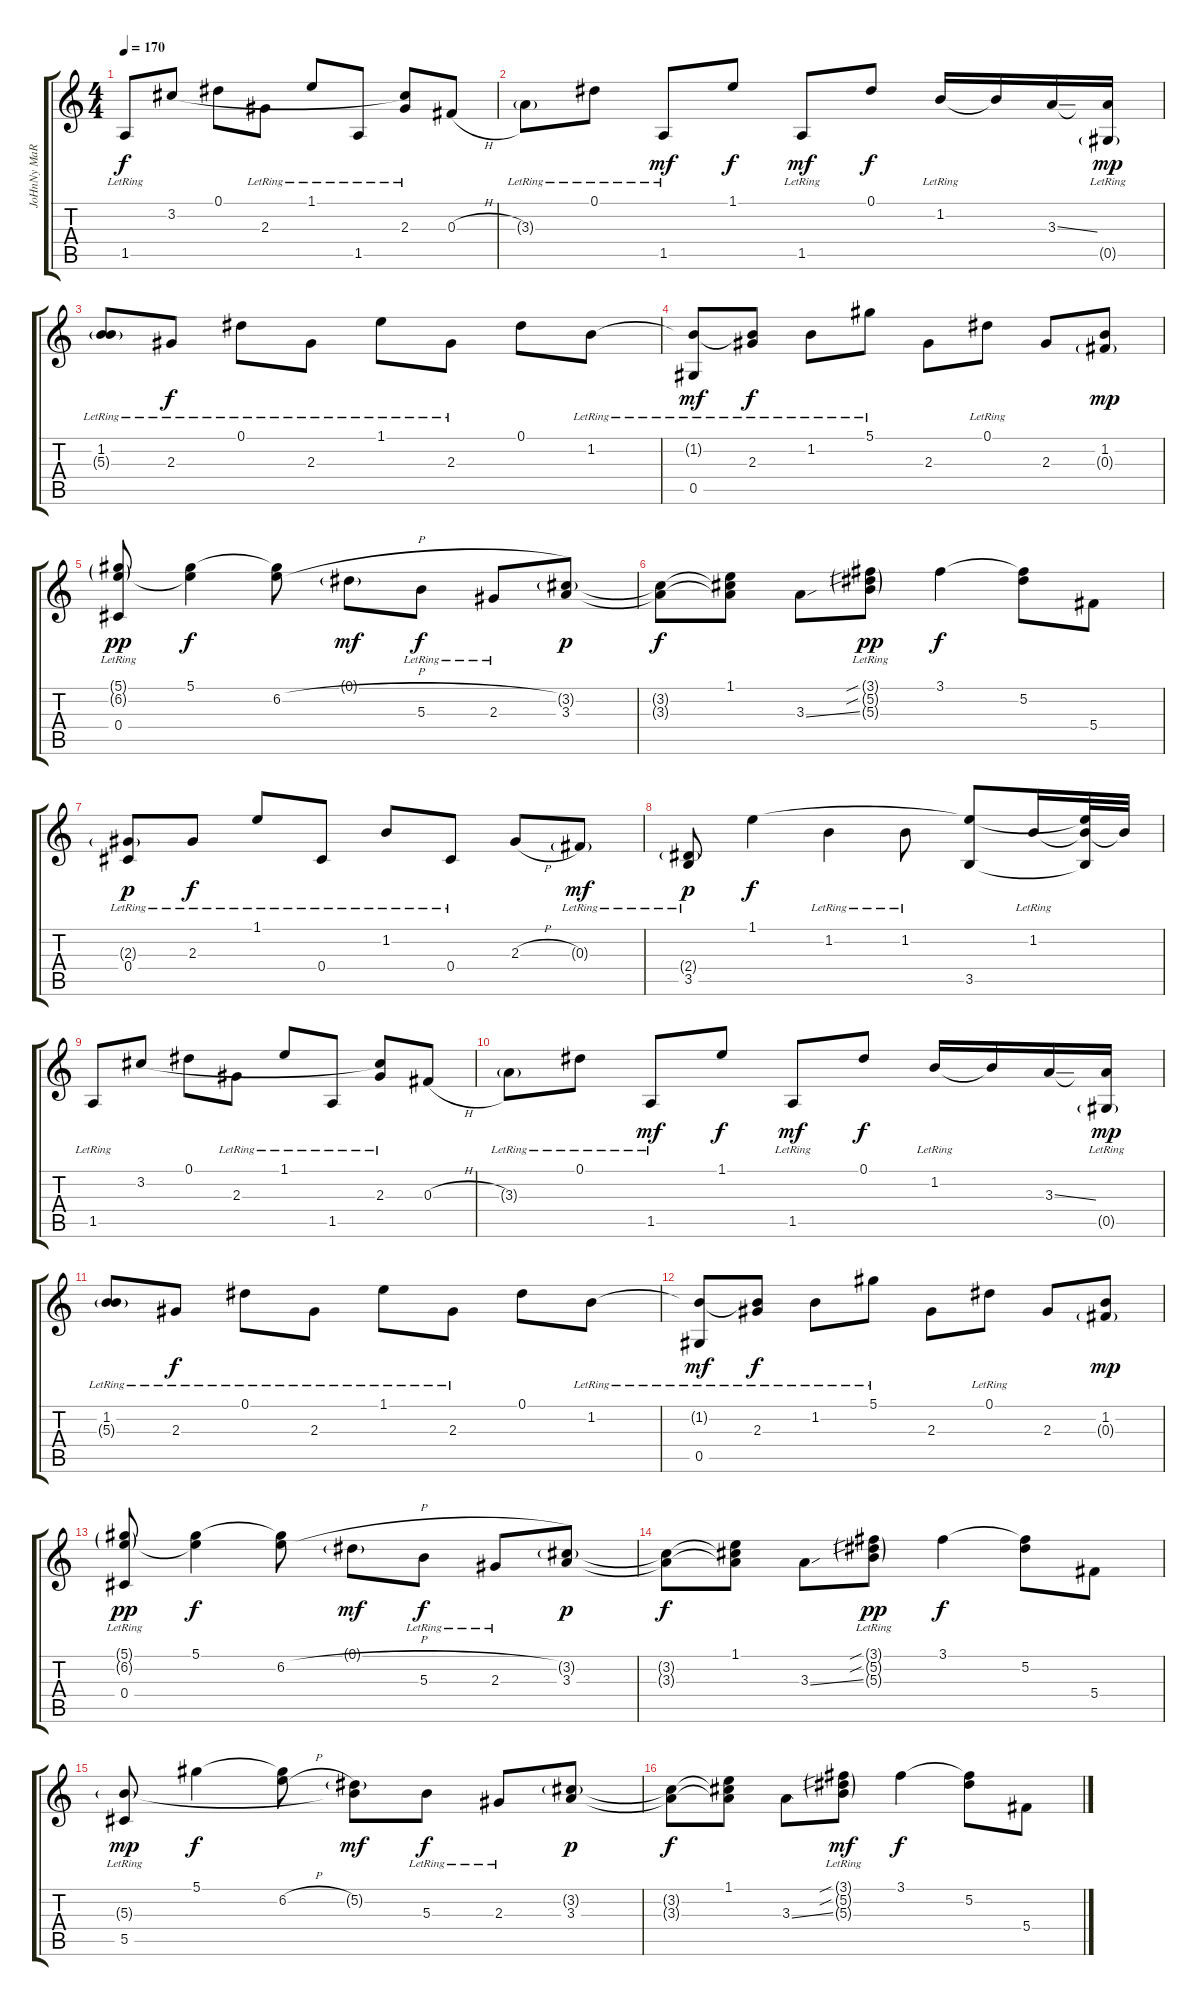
\track ("JoHnNy MaRR" "JoHnNy MaR") {instrument electricguitarclean}
\staff {score tabs}
\tuning (Eb4 Bb3 Gb3 Db3 Ab2 Eb2) {hide}
\ts (4 4)
\tempo 170
\clef g2
\ks c
1.5{lr}.8{dy f} 3.2.8 0.1.8 2.3{lr}.8 1.1{lr}.8 1.5{lr}.8 (3.2{t} 2.3{lr}).8 0.3{h}.8 |
3.3{g lr}.8 0.1{lr}.8 1.5{lr}.8{dy mf} 1.1.8{dy f} 1.5{lr}.8{dy mf} 0.1.8{dy f} 1.2{lr}.16 1.2{t}.16 3.3{ss}.16 (3.3{t} 0.5{g lr}).16{dy mp} |
(1.2{lr} 5.3{g}).8 2.3{lr}.8{dy f} 0.1{lr}.8 2.3{lr}.8 1.1{lr}.8 2.3{lr}.8 0.1.8 1.2{lr}.8 |
(1.2{t} 0.5{lr}).8{dy mf} (1.2{t} 2.3{lr}).8{dy f} 1.2{lr}.8 5.1{lr}.8 2.3.8 0.1{lr}.8 2.3.8 (1.2 0.3{g}).8{dy mp} |
(5.1{g} 6.2{g} 0.4{lr}).8{dy pp} (5.1 6.2{t}).4{dy f} (5.1{t} 6.2{h}).8 0.1{g}.8{dy mf} 5.3{lr}.8{dy f} 2.3{lr}.8 (3.2{g} 3.3).8{dy p} |
(3.2{t} 3.3{t}).8{dy f} (1.1 3.2{t} 3.3{t}).8 3.3{ss}.8 (3.1{sib g} 5.2{sib g lr} 5.3{g lr}).8{dy pp} 3.1.4{dy f} (3.1{t} 5.2).8 5.4.8 |
(2.3{g} 0.4{lr}).8{dy p} 2.3{lr}.8{dy f} 1.1{lr}.8 0.4{lr}.8 1.2{lr}.8 0.4{lr}.8 2.3{h}.8 0.3{g lr}.8{dy mf} |
(2.4{g} 3.5{lr}).8{dy p} 1.1.4{dy f} 1.2{lr}.4 1.2{lr}.8 (1.1{t} 3.5).8 1.2{lr}.16 (1.1{t} 1.2{t} 3.5{t}).32 1.2{t}.32 |
1.5{lr}.8 3.2.8 0.1.8 2.3{lr}.8 1.1{lr}.8 1.5{lr}.8 (3.2{t} 2.3{lr}).8 0.3{h}.8 |
3.3{g lr}.8 0.1{lr}.8 1.5{lr}.8{dy mf} 1.1.8{dy f} 1.5{lr}.8{dy mf} 0.1.8{dy f} 1.2{lr}.16 1.2{t}.16 3.3{ss}.16 (3.3{t} 0.5{g lr}).16{dy mp} |
(1.2{lr} 5.3{g}).8 2.3{lr}.8{dy f} 0.1{lr}.8 2.3{lr}.8 1.1{lr}.8 2.3{lr}.8 0.1.8 1.2{lr}.8 |
(1.2{t} 0.5{lr}).8{dy mf} (1.2{t} 2.3{lr}).8{dy f} 1.2{lr}.8 5.1{lr}.8 2.3.8 0.1{lr}.8 2.3.8 (1.2 0.3{g}).8{dy mp} |
(5.1{g} 6.2{g} 0.4{lr}).8{dy pp} (5.1 6.2{t}).4{dy f} (5.1{t} 6.2{h}).8 0.1{g}.8{dy mf} 5.3{lr}.8{dy f} 2.3{lr}.8 (3.2{g} 3.3).8{dy p} |
(3.2{t} 3.3{t}).8{dy f} (1.1 3.2{t} 3.3{t}).8 3.3{ss}.8 (3.1{sib g} 5.2{sib g lr} 5.3{g lr}).8{dy pp} 3.1.4{dy f} (3.1{t} 5.2).8 5.4.8 |
(5.3{g} 5.5{lr}).8{dy mp} 5.1.4{dy f} (5.1{t} 6.2{h}).8 (5.2{g} 5.3{t}).8{dy mf} 5.3{lr}.8{dy f} 2.3{lr}.8 (3.2{g} 3.3).8{dy p} |
(3.2{t} 3.3{t}).8{dy f} (1.1 3.2{t} 3.3{t}).8 3.3{ss}.8 (3.1{sib g} 5.2{sib g lr} 5.3{g lr}).8{dy mf} 3.1.4{dy f} (3.1{t} 5.2).8 5.4.8
